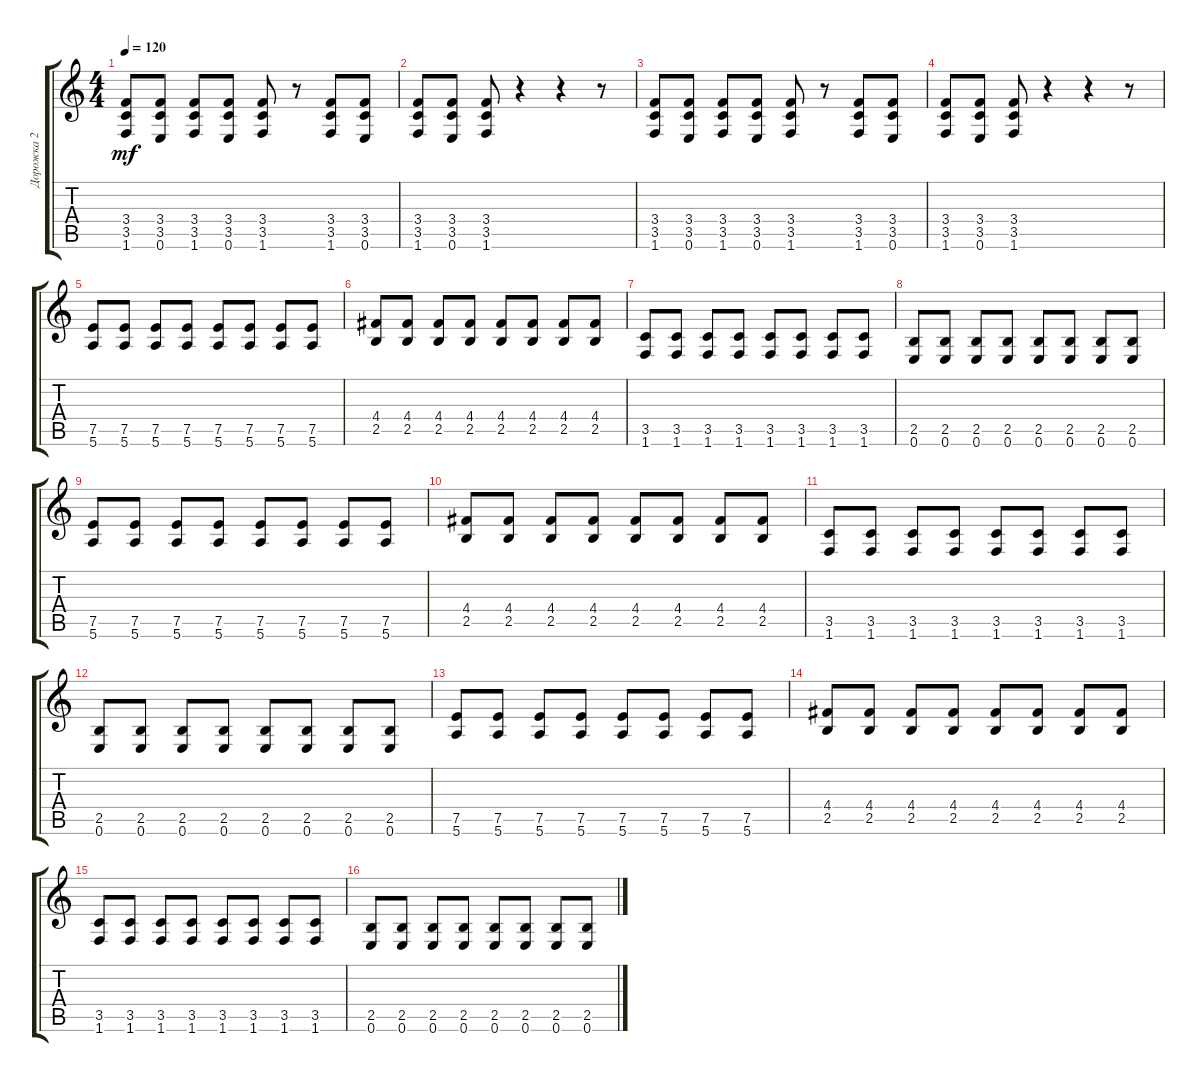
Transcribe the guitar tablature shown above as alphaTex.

\track ("Дорожка 2" "Дорожка 2") {instrument overdrivenguitar}
\staff {score tabs}
\tuning (E4 B3 G3 D3 A2 E2) {hide}
\ts (4 4)
\tempo 120
\clef g2
\ks c
(3.4 3.5 1.6).8{dy mf} (3.4 3.5 0.6).8 (3.4 3.5 1.6).8 (3.4 3.5 0.6).8 (3.4 3.5 1.6).8 r.8 (3.4 3.5 1.6).8 (3.4 3.5 0.6).8 |
(3.4 3.5 1.6).8 (3.4 3.5 0.6).8 (3.4 3.5 1.6).8 r.4 r.4 r.8 |
(3.4 3.5 1.6).8 (3.4 3.5 0.6).8 (3.4 3.5 1.6).8 (3.4 3.5 0.6).8 (3.4 3.5 1.6).8 r.8 (3.4 3.5 1.6).8 (3.4 3.5 0.6).8 |
(3.4 3.5 1.6).8 (3.4 3.5 0.6).8 (3.4 3.5 1.6).8 r.4 r.4 r.8 |
(7.5 5.6).8 (7.5 5.6).8 (7.5 5.6).8 (7.5 5.6).8 (7.5 5.6).8 (7.5 5.6).8 (7.5 5.6).8 (7.5 5.6).8 |
(4.4 2.5).8 (4.4 2.5).8 (4.4 2.5).8 (4.4 2.5).8 (4.4 2.5).8 (4.4 2.5).8 (4.4 2.5).8 (4.4 2.5).8 |
(3.5 1.6).8 (3.5 1.6).8 (3.5 1.6).8 (3.5 1.6).8 (3.5 1.6).8 (3.5 1.6).8 (3.5 1.6).8 (3.5 1.6).8 |
(2.5 0.6).8 (2.5 0.6).8 (2.5 0.6).8 (2.5 0.6).8 (2.5 0.6).8 (2.5 0.6).8 (2.5 0.6).8 (2.5 0.6).8 |
(7.5 5.6).8 (7.5 5.6).8 (7.5 5.6).8 (7.5 5.6).8 (7.5 5.6).8 (7.5 5.6).8 (7.5 5.6).8 (7.5 5.6).8 |
(4.4 2.5).8 (4.4 2.5).8 (4.4 2.5).8 (4.4 2.5).8 (4.4 2.5).8 (4.4 2.5).8 (4.4 2.5).8 (4.4 2.5).8 |
(3.5 1.6).8 (3.5 1.6).8 (3.5 1.6).8 (3.5 1.6).8 (3.5 1.6).8 (3.5 1.6).8 (3.5 1.6).8 (3.5 1.6).8 |
(2.5 0.6).8 (2.5 0.6).8 (2.5 0.6).8 (2.5 0.6).8 (2.5 0.6).8 (2.5 0.6).8 (2.5 0.6).8 (2.5 0.6).8 |
(7.5 5.6).8 (7.5 5.6).8 (7.5 5.6).8 (7.5 5.6).8 (7.5 5.6).8 (7.5 5.6).8 (7.5 5.6).8 (7.5 5.6).8 |
(4.4 2.5).8 (4.4 2.5).8 (4.4 2.5).8 (4.4 2.5).8 (4.4 2.5).8 (4.4 2.5).8 (4.4 2.5).8 (4.4 2.5).8 |
(3.5 1.6).8 (3.5 1.6).8 (3.5 1.6).8 (3.5 1.6).8 (3.5 1.6).8 (3.5 1.6).8 (3.5 1.6).8 (3.5 1.6).8 |
(2.5 0.6).8 (2.5 0.6).8 (2.5 0.6).8 (2.5 0.6).8 (2.5 0.6).8 (2.5 0.6).8 (2.5 0.6).8 (2.5 0.6).8
